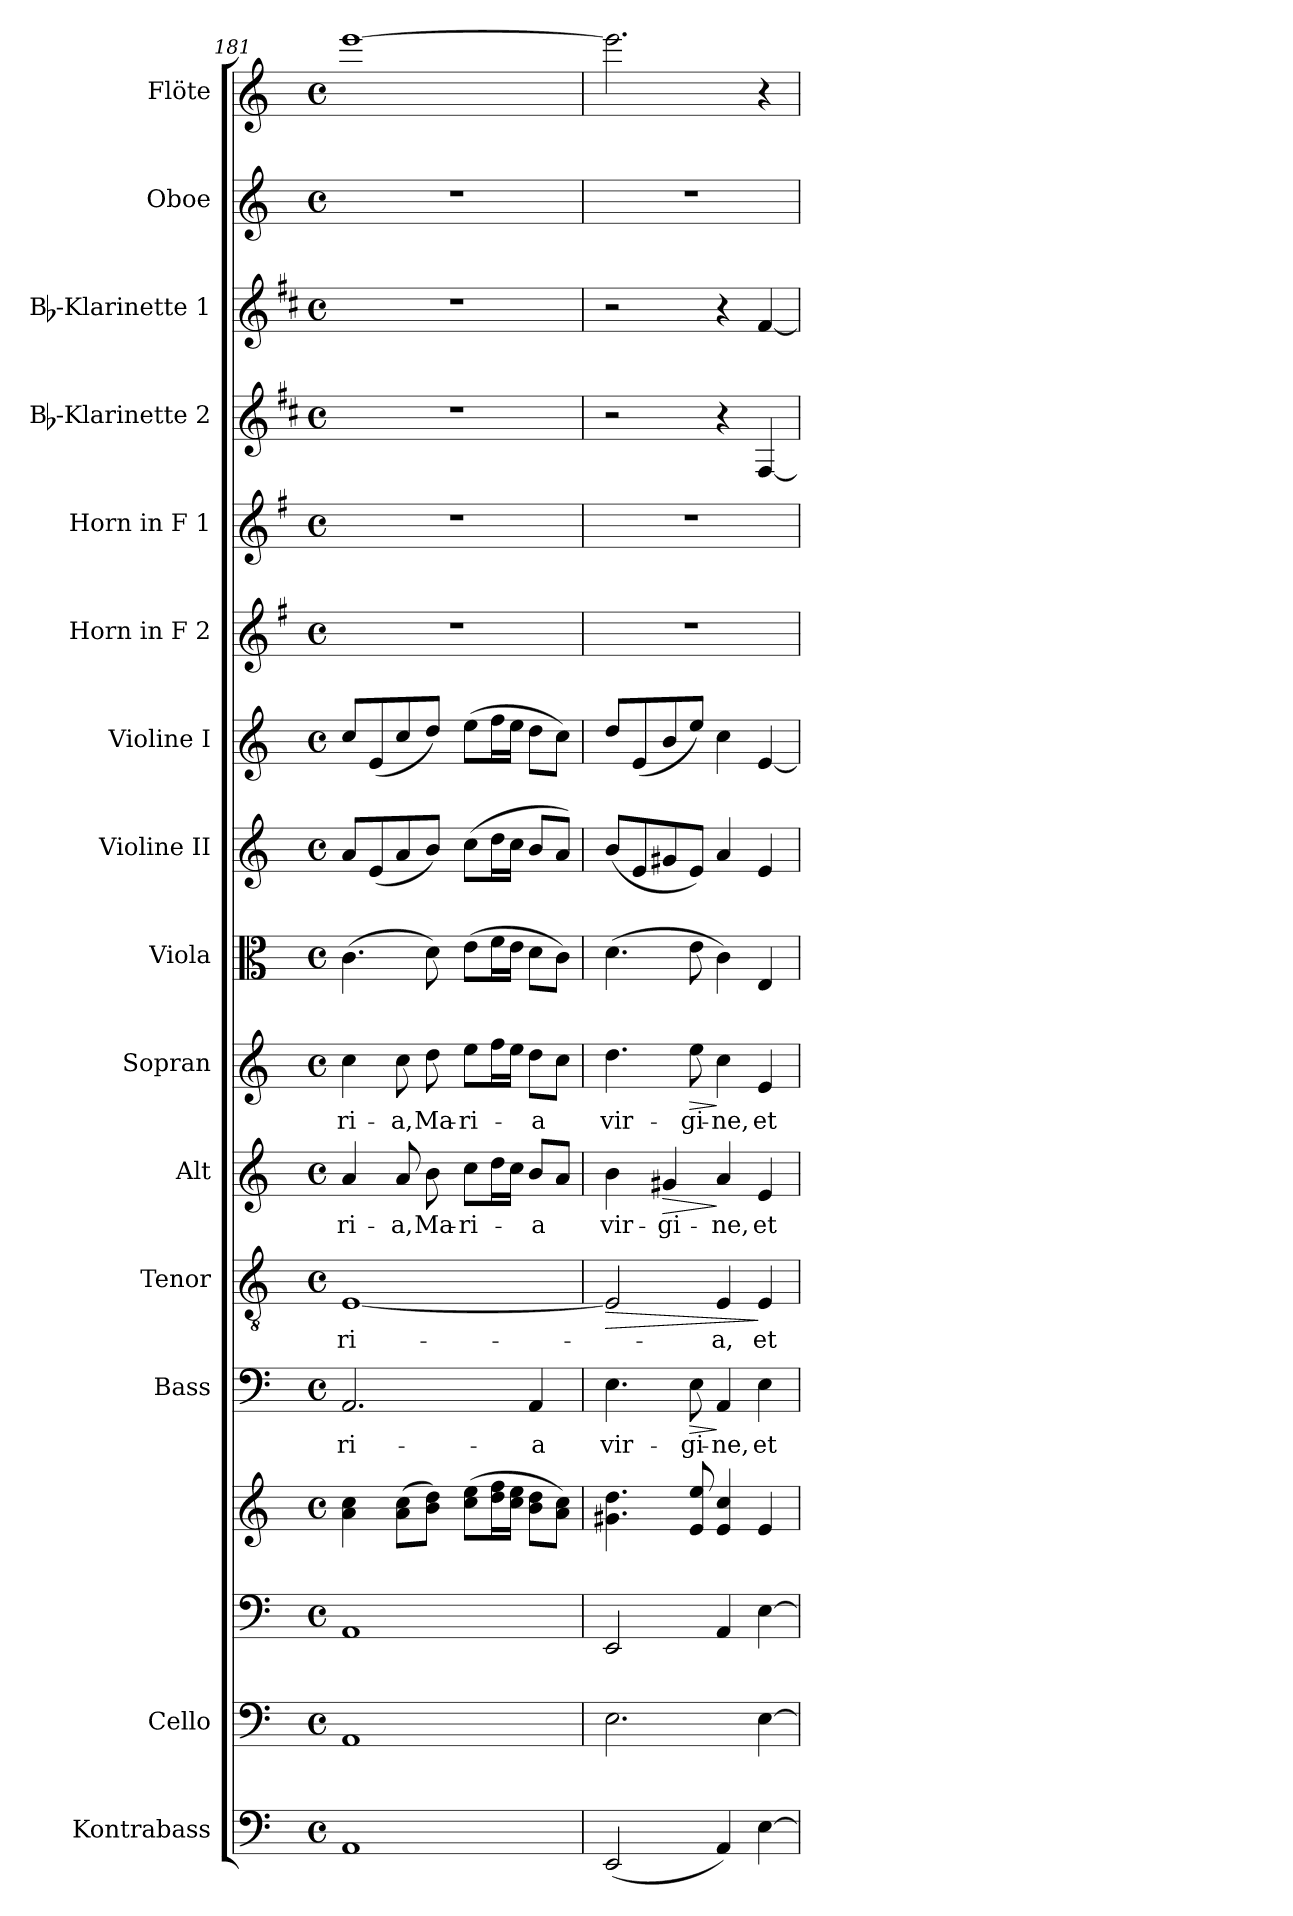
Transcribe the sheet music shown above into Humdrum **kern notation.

**kern	**kern	**kern	**kern	**kern	**text	**dynam	**kern	**text	**dynam	**kern	**text	**dynam	**kern	**text	**dynam	**kern	**kern	**kern	**kern	**kern	**kern	**kern	**kern	**kern
*part16	*part15	*part14	*part14	*part13	*part13	*part13	*part12	*part12	*part12	*part11	*part11	*part11	*part10	*part10	*part10	*part9	*part8	*part7	*part6	*part5	*part4	*part3	*part2	*part1
*staff17	*staff16	*staff15	*staff14	*staff13	*staff13	*staff13	*staff12	*staff12	*staff12	*staff11	*staff11	*staff11	*staff10	*staff10	*staff10	*staff9	*staff8	*staff7	*staff6	*staff5	*staff4	*staff3	*staff2	*staff1
*I"Kontrabass	*I"Cello	*	*	*I"Bass	*	*	*I"Tenor	*	*	*I"Alt	*	*	*I"Sopran	*	*	*I"Viola	*I"Violine II	*I"Violine I	*I"Horn in F 2	*I"Horn in F 1	*I"Bb-Klarinette 2	*I"Bb-Klarinette 1	*I"Oboe	*I"Flöte
*I'Kb.	*	*	*	*I'B.	*	*	*I'T.	*	*	*I'A.	*	*	*I'S.	*	*	*I'Vla.	*I'Vl. II	*I'Vl. I	*	*	*I'Bb Kl. 2	*I'Bb Kl. 1	*I'Ob.	*I'Fl.
*clefF4	*clefF4	*clefF4	*clefG2	*clefF4	*	*	*clefGv2	*	*	*clefG2	*	*	*clefG2	*	*	*clefC3	*clefG2	*clefG2	*clefG2	*clefG2	*clefG2	*clefG2	*clefG2	*clefG2
*ITrd7c12	*	*	*	*	*	*	*	*	*	*	*	*	*	*	*	*	*	*	*ITrd4c7	*ITrd4c7	*ITrd1c2	*ITrd1c2	*	*
*k[]	*k[]	*k[]	*k[]	*k[]	*	*	*k[]	*	*	*k[]	*	*	*k[]	*	*	*k[]	*k[]	*k[]	*k[]	*k[]	*k[]	*k[]	*k[]	*k[]
*C:	*C:	*C:	*C:	*C:	*	*	*C:	*	*	*C:	*	*	*C:	*	*	*C:	*C:	*C:	*C:	*C:	*C:	*C:	*C:	*C:
*M4/4	*M4/4	*M4/4	*M4/4	*M4/4	*	*	*M4/4	*	*	*M4/4	*	*	*M4/4	*	*	*M4/4	*M4/4	*M4/4	*M4/4	*M4/4	*M4/4	*M4/4	*M4/4	*M4/4
*met(c)	*met(c)	*met(c)	*met(c)	*met(c)	*	*	*met(c)	*	*	*met(c)	*	*	*met(c)	*	*	*met(c)	*met(c)	*met(c)	*met(c)	*met(c)	*met(c)	*met(c)	*met(c)	*met(c)
=181	=181	=181	=181	=181	=181	=181	=181	=181	=181	=181	=181	=181	=181	=181	=181	=181	=181	=181	=181	=181	=181	=181	=181	=181
!	!	!	!	!	!LO:LY:b	!	!	!LO:LY:b	!	!	!LO:LY:b	!	!	!LO:LY:b	!	!	!	!	!	!	!	!	!	!
1AAA	1AA	1AA	4a\ 4cc\	2.AA/	-ri-	.	[1E	-ri-	.	4a/	-ri-	.	4cc\	-ri-	.	(>4.c\	8a/L	8cc/L	1r	1r	1r	1r	1r	[1eee
.	.	.	.	.	.	.	.	.	.	.	.	.	.	.	.	.	(<8e/	(<8e/	.	.	.	.	.	.
!	!	!	!	!	!	!	!	!	!	!	!LO:LY:b	!	!	!LO:LY:b	!	!	!	!	!	!	!	!	!	!
.	.	.	(>8a\ 8cc\L	.	.	.	.	.	.	8a/	-a,	.	8cc\	-a,	.	.	8a/	8cc/	.	.	.	.	.	.
!	!	!	!	!	!	!	!	!	!	!	!LO:LY:b	!	!	!LO:LY:b	!	!	!	!	!	!	!	!	!	!
.	.	.	8b\ 8dd\J)	.	.	.	.	.	.	8b\	Ma-	.	8dd\	Ma-	.	8d\)	8b/J)	8dd/J)	.	.	.	.	.	.
!	!	!	!	!	!	!	!	!	!	!	!LO:LY:b	!	!	!LO:LY:b	!	!	!	!	!	!	!	!	!	!
.	.	.	(>8cc\ 8ee\L	.	.	.	.	.	.	8cc\L	-ri-	.	8ee\L	-ri-	.	(>8e\L	(>8cc\L	(>8ee\L	.	.	.	.	.	.
.	.	.	16dd\ 16ff\L	.	.	.	.	.	.	16dd\L	.	.	16ff\L	.	.	16f\L	16dd\L	16ff\L	.	.	.	.	.	.
.	.	.	16cc\ 16ee\JJ	.	.	.	.	.	.	16cc\JJ	.	.	16ee\JJ	.	.	16e\JJ	16cc\JJ	16ee\JJ	.	.	.	.	.	.
!	!	!	!	!	!LO:LY:b	!	!	!	!	!	!LO:LY:b	!	!	!LO:LY:b	!	!	!	!	!	!	!	!	!	!
.	.	.	8b\ 8dd\L	4AA/	-a	.	.	.	.	8b/L	-a	.	8dd\L	-a	.	8d\L	8b/L	8dd\L	.	.	.	.	.	.
.	.	.	8a\ 8cc\J)	.	.	.	.	.	.	8a/J	.	.	8cc\J	.	.	8c\J)	8a/J)	8cc\J)	.	.	.	.	.	.
=182	=182	=182	=182	=182	=182	=182	=182	=182	=182	=182	=182	=182	=182	=182	=182	=182	=182	=182	=182	=182	=182	=182	=182	=182
!	!	!	!	!	!LO:LY:b	!	!	!	!LO:HP:b	!	!LO:LY:b	!	!	!LO:LY:b	!	!	!	!	!	!	!	!	!	!
(<2EEE/	2.E\	2EE/	4.g#X\ 4.dd\	4.E\	vir-	.	2E/]	.	>	4b\	vir-	.	4.dd\	vir-	.	(>4.d\	(<8b/L	8dd/L	1r	1r	2r	2r	1r	2.eee\]
.	.	.	.	.	.	.	.	.	.	.	.	.	.	.	.	.	8e/	(<8e/	.	.	.	.	.	.
!	!	!	!	!	!	!	!	!	!	!	!LO:LY:b	!LO:HP:b	!	!	!	!	!	!	!	!	!	!	!	!
.	.	.	.	.	.	.	.	.	.	4g#X/	-gi-	>	.	.	.	.	8g#X/	8b/	.	.	.	.	.	.
!	!	!	!	!	!LO:LY:b	!LO:HP:b	!	!	!	!	!	!	!	!LO:LY:b	!LO:HP:b	!	!	!	!	!	!	!	!	!
.	.	.	8e/ 8ee/	8E\	-gi-	>	.	.	.	.	.	.	8ee\	-gi-	>	8e\	8e/J)	8ee/J)	.	.	.	.	.	.
!	!	!	!	!	!LO:LY:b	!	!	!LO:LY:b	!	!	!LO:LY:b	!	!	!LO:LY:b	!	!	!	!	!	!	!	!	!	!
4AAA/)	.	4AA/	4e/ 4cc/	4AA/	-ne,	]	4E/	-a,	.	4a/	-ne,	]	4cc\	-ne,	]	4c\)	4a/	4cc\	.	.	4r	4r	.	.
!	!	!	!	!	!LO:LY:b	!	!	!LO:LY:b	!	!	!LO:LY:b	!	!	!LO:LY:b	!	!	!	!	!	!	!	!	!	!
[4EE\	[4E\	[4E\	4e/	4E\	et	.	4E/	et	]	4e/	et	.	4e/	et	.	4E/	4e/	[4e/	.	.	[4E/	[4e/	.	4r
=	=	=	=	=	=	=	=	=	=	=	=	=	=	=	=	=	=	=	=	=	=	=	=	=
*-	*-	*-	*-	*-	*-	*-	*-	*-	*-	*-	*-	*-	*-	*-	*-	*-	*-	*-	*-	*-	*-	*-	*-	*-
